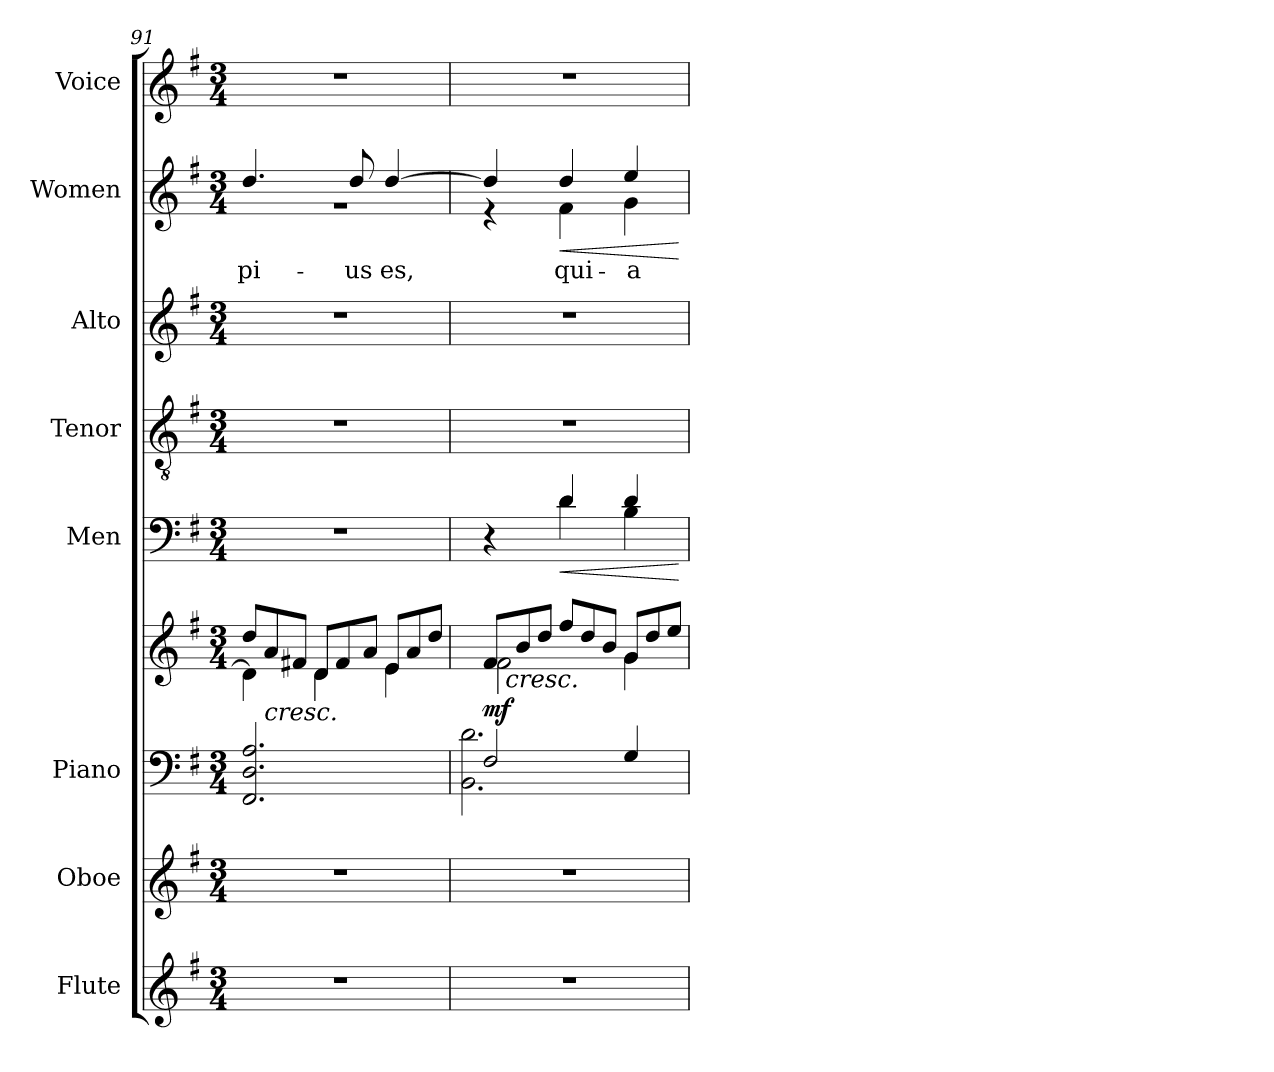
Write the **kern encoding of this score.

**kern	**kern	**kern	**kern	**dynam	**kern	**dynam	**kern	**kern	**kern	**text	**dynam	**kern
*part8	*part7	*part6	*part6	*part6	*part5	*part5	*part4	*part3	*part2	*part2	*part2	*part1
*staff9	*staff8	*staff7	*staff6	*staff6/7	*staff5	*staff5	*staff4	*staff3	*staff2	*staff2	*staff2	*staff1
*I"Flute	*I"Oboe	*I"Piano	*	*	*I"Men	*	*I"Tenor	*I"Alto	*I"Women	*	*	*I"Voice
*I'Fl	*I'Ob	*I'Pno.	*	*	*I'M.	*	*I'T.	*I'A.	*I'W.	*	*	*I'Vo.
*clefG2	*clefG2	*clefF4	*clefG2	*	*clefF4	*	*clefGv2	*clefG2	*clefG2	*	*	*clefG2
*k[f#]	*k[f#]	*k[f#]	*k[f#]	*	*k[f#]	*	*k[f#]	*k[f#]	*k[f#]	*	*	*k[f#]
*M3/4	*M3/4	*M3/4	*M3/4	*	*M3/4	*	*M3/4	*M3/4	*M3/4	*	*	*M3/4
*	*	*	*Xtuplet	*	*	*	*	*	*	*	*	*
=91	=91	=91	=91	=91	=91	=91	=91	=91	=91	=91	=91	=91
*	*	*	*^	*	*	*	*	*	*	*	*	*
!	!	!	!	!	!	!	!	!	!	!	!LO:LY:b	!	!
*	*	*	*	*	*	*	*	*	*	*^	*	*	*
2.r	2.r	2.FF#i/ 2.D/ 2.A/	12dd/L	4d\]	.	2.r	.	2.r	2.r	4.dd/	2.r	pi-	.	2.r
!	!	!	!LO:TX:b:i:t=cresc.	!	!	!	!	!	!	!	!	!	!	!
.	.	.	12a/	.	.	.	.	.	.	.	.	.	.	.
.	.	.	12f#X/J	.	.	.	.	.	.	.	.	.	.	.
.	.	.	12d/L	4d\	.	.	.	.	.	.	.	.	.	.
.	.	.	12f#/	.	.	.	.	.	.	.	.	.	.	.
!	!	!	!	!	!	!	!	!	!	!	!	!LO:LY:b	!	!
.	.	.	.	.	.	.	.	.	.	8dd/	.	-us	.	.
.	.	.	12a/J	.	.	.	.	.	.	.	.	.	.	.
!	!	!	!	!	!	!	!	!	!	!	!	!LO:LY:b	!	!
.	.	.	12e/L	4e\	.	.	.	.	.	[4dd/	.	es,	.	.
.	.	.	12a/	.	.	.	.	.	.	.	.	.	.	.
.	.	.	12dd/J	.	.	.	.	.	.	.	.	.	.	.
=92	=92	=92	=92	=92	=92	=92	=92	=92	=92	=92	=92	=92	=92	=92
*	*	*^	*	*	*	*^	*	*	*	*	*	*	*	*
!	!	!	!	!	!	!LO:DY:a=2	!	!	!	!	!	!	!	!	!	!
2.r	2.r	2F#/	2.BB\ 2.d\	12f#/L	2f#\	mf	4r	4ryy	.	2.r	2.r	4dd/]	4r	.	.	2.r
!	!	!	!	!LO:TX:b:i:t=cresc.	!	!	!	!	!	!	!	!	!	!	!	!
.	.	.	.	12b/	.	.	.	.	.	.	.	.	.	.	.	.
.	.	.	.	12dd/J	.	.	.	.	.	.	.	.	.	.	.	.
!	!	!	!	!	!	!	!	!	!LO:HP:b	!	!	!	!	!LO:LY:b	!LO:HP:b	!
.	.	.	.	12ff#/L	.	.	4d/	4d\	<	.	.	4dd/	4f#\	qui-	<	.
.	.	.	.	12dd/	.	.	.	.	.	.	.	.	.	.	.	.
.	.	.	.	12b/J	.	.	.	.	.	.	.	.	.	.	.	.
!	!	!	!	!	!	!	!	!	!	!	!	!	!	!LO:LY:b	!	!
.	.	4G/	.	12g/L	4g\	.	4d/	4B\	.	.	.	4ee/	4g\	-a	.	.
.	.	.	.	12dd/	.	.	.	.	.	.	.	.	.	.	.	.
.	.	.	.	12ee/J	.	.	.	.	.	.	.	.	.	.	.	.
*	*	*v	*v	*	*	*	*v	*v	*	*	*	*v	*v	*	*	*
*	*	*	*v	*v	*	*	*	*	*	*	*	*	*
.	.	.	.	.	.	[	.	.	.	.	[	.
=	=	=	=	=	=	=	=	=	=	=	=	=
*-	*-	*-	*-	*-	*-	*-	*-	*-	*-	*-	*-	*-
